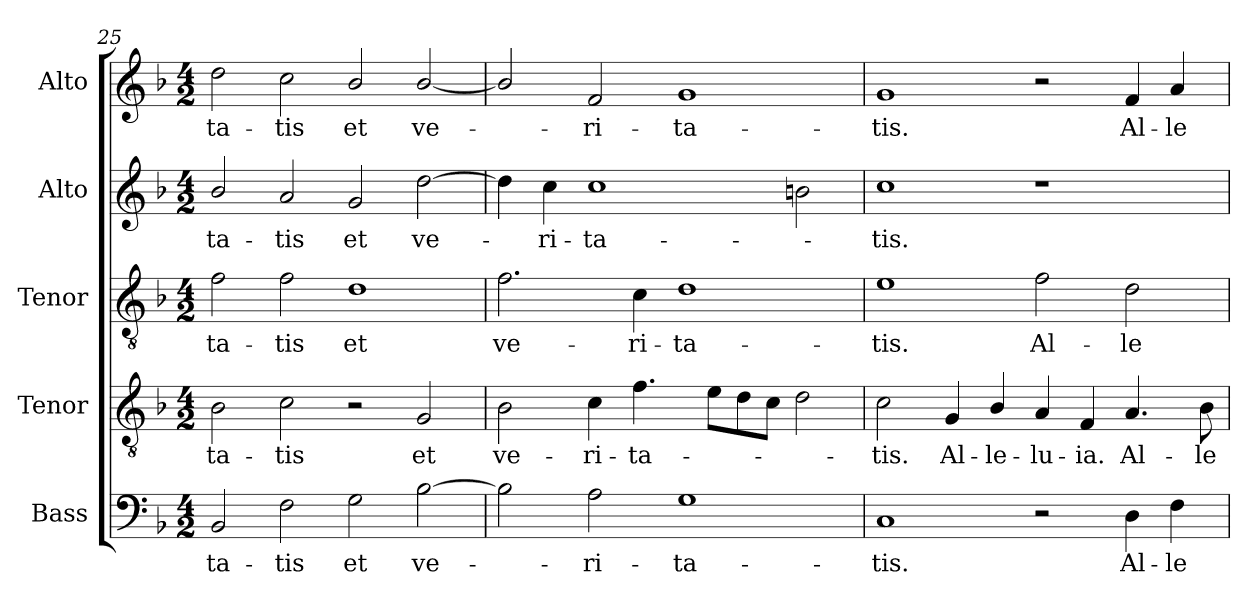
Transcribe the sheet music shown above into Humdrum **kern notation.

**kern	**text	**kern	**text	**kern	**text	**kern	**text	**kern	**text
*part5	*part5	*part4	*part4	*part3	*part3	*part2	*part2	*part1	*part1
*staff5	*staff5	*staff4	*staff4	*staff3	*staff3	*staff2	*staff2	*staff1	*staff1
*I"Bass	*	*I"Tenor	*	*I"Tenor	*	*I"Alto	*	*I"Alto	*
*I'B.	*	*I'T.	*	*I'T.	*	*I'A.	*	*I'A.	*
*clefF4	*	*clefGv2	*	*clefGv2	*	*clefG2	*	*clefG2	*
*	*	*ITrd7c12	*	*ITrd7c12	*	*	*	*	*
*k[b-]	*	*k[b-]	*	*k[b-]	*	*k[b-]	*	*k[b-]	*
*F:	*	*F:	*	*F:	*	*F:	*	*F:	*
*M4/2	*	*M4/2	*	*M4/2	*	*M4/2	*	*M4/2	*
=25	=25	=25	=25	=25	=25	=25	=25	=25	=25
!	!LO:LY:b:color=#000000	!	!	!	!	!	!	!	!
!	!	!	!LO:LY:b:color=#000000	!	!	!	!	!	!
!	!	!	!	!	!LO:LY:b:color=#000000	!	!	!	!
!	!	!	!	!	!	!	!LO:LY:b:color=#000000	!	!
!	!	!	!	!	!	!	!	!	!LO:LY:b:color=#000000
2BB-i/	-ta-	2BB-i\	-ta-	2Fi\	-ta-	2b-i/	-ta-	2ddi\	-ta-
!	!LO:LY:b:color=#000000	!	!	!	!	!	!	!	!
!	!	!	!LO:LY:b:color=#000000	!	!	!	!	!	!
!	!	!	!	!	!LO:LY:b:color=#000000	!	!	!	!
!	!	!	!	!	!	!	!LO:LY:b:color=#000000	!	!
!	!	!	!	!	!	!	!	!	!LO:LY:b:color=#000000
2Fi\	-tis	2Ci\	-tis	2Fi\	-tis	2ai/	-tis	2cci\	-tis
!	!LO:LY:b:color=#000000	!	!	!	!	!	!	!	!
!	!	!	!	!	!LO:LY:b:color=#000000	!	!	!	!
!	!	!	!	!	!	!	!LO:LY:b:color=#000000	!	!
!	!	!	!	!	!	!	!	!	!LO:LY:b:color=#000000
2Gi\	et	2r	.	1Di	et	2gi/	et	2b-i/	et
!	!LO:LY:b:color=#000000	!	!	!	!	!	!	!	!
!	!	!	!LO:LY:b:color=#000000	!	!	!	!	!	!
!	!	!	!	!	!	!	!LO:LY:b:color=#000000	!	!
!	!	!	!	!	!	!	!	!	!LO:LY:b:color=#000000
[2B-i\	ve-	2GGi/	et	.	.	[2ddi\	ve-	[2b-i/	ve-
=26	=26	=26	=26	=26	=26	=26	=26	=26	=26
!	!	!	!LO:LY:b:color=#000000	!	!	!	!	!	!
!	!	!	!	!	!LO:LY:b:color=#000000	!	!	!	!
2B-i\]	.	2BB-i\	ve-	2.Fi\	ve-	4ddi\]	.	2b-i/]	.
!	!	!	!	!	!	!	!LO:LY:b:color=#000000	!	!
.	.	.	.	.	.	4cci\	-ri-	.	.
!	!LO:LY:b:color=#000000	!	!	!	!	!	!	!	!
!	!	!	!LO:LY:b:color=#000000	!	!	!	!	!	!
!	!	!	!	!	!	!	!LO:LY:b:color=#000000	!	!
!	!	!	!	!	!	!	!	!	!LO:LY:b:color=#000000
2Ai\	-ri-	4Ci\	-ri-	.	.	1cci	-ta-	2fi/	-ri-
!	!	!	!LO:LY:b:color=#000000	!	!	!	!	!	!
!	!	!	!	!	!LO:LY:b:color=#000000	!	!	!	!
.	.	4.Fi\	-ta-	4Ci\	-ri-	.	.	.	.
!	!LO:LY:b:color=#000000	!	!	!	!	!	!	!	!
!	!	!	!	!	!LO:LY:b:color=#000000	!	!	!	!
!	!	!	!	!	!	!	!	!	!LO:LY:b:color=#000000
1Gi	-ta-	.	.	1Di	-ta-	.	.	1gi	-ta-
.	.	8Ei\L	.	.	.	.	.	.	.
.	.	8Di\	.	.	.	.	.	.	.
.	.	8Ci\J	.	.	.	.	.	.	.
.	.	2Di\	.	.	.	2bni\	.	.	.
!!LO:PB:g=z
=27	=27	=27	=27	=27	=27	=27	=27	=27	=27
!	!LO:LY:b:color=#000000	!	!	!	!	!	!	!	!
!	!	!	!LO:LY:b:color=#000000	!	!	!	!	!	!
!	!	!	!	!	!LO:LY:b:color=#000000	!	!	!	!
!	!	!	!	!	!	!	!LO:LY:b:color=#000000	!	!
!	!	!	!	!	!	!	!	!	!LO:LY:b:color=#000000
1Ci	-tis.	2Ci\	-tis.	1Ei	-tis.	1cci	-tis.	1gi	-tis.
!	!	!	!LO:LY:b:color=#000000	!	!	!	!	!	!
.	.	4GGi/	Al-	.	.	.	.	.	.
!	!	!	!LO:LY:b:color=#000000	!	!	!	!	!	!
.	.	4BB-i/	-le-	.	.	.	.	.	.
!	!	!	!LO:LY:b:color=#000000	!	!	!	!	!	!
!	!	!	!	!	!LO:LY:b:color=#000000	!	!	!	!
2r	.	4AAi/	-lu-	2Fi\	Al-	1r	.	2r	.
!	!	!	!LO:LY:b:color=#000000	!	!	!	!	!	!
.	.	4FFi/	-ia.	.	.	.	.	.	.
!	!LO:LY:b:color=#000000	!	!	!	!	!	!	!	!
!	!	!	!LO:LY:b:color=#000000	!	!	!	!	!	!
!	!	!	!	!	!LO:LY:b:color=#000000	!	!	!	!
!	!	!	!	!	!	!	!	!	!LO:LY:b:color=#000000
4Di\	Al-	4.AAi/	Al-	2Di\	-le-	.	.	4fi/	Al-
!	!LO:LY:b:color=#000000	!	!	!	!	!	!	!	!
!	!	!	!	!	!	!	!	!	!LO:LY:b:color=#000000
4Fi\	-le-	.	.	.	.	.	.	4ai/	-le-
!	!	!	!LO:LY:b:color=#000000	!	!	!	!	!	!
.	.	8BB-i\	-le-	.	.	.	.	.	.
=	=	=	=	=	=	=	=	=	=
*-	*-	*-	*-	*-	*-	*-	*-	*-	*-
